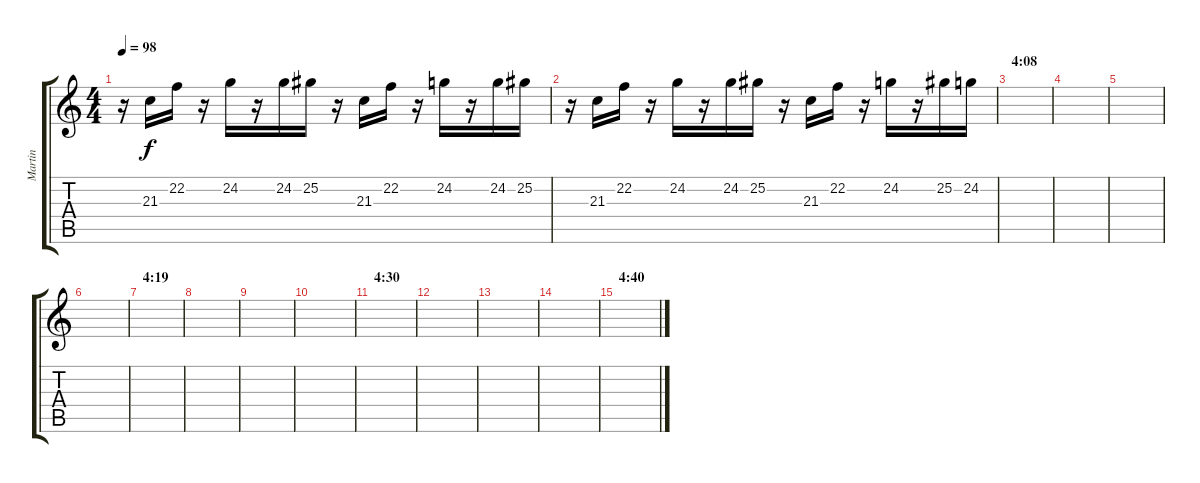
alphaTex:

\track ("Martin" "Martin") {instrument synthbrass1}
\staff {score tabs}
\tuning (C4 G3 Eb3 Bb2 F2 C2) {hide}
\ts (4 4)
\tempo 98
\clef g2
\ks c
r.16{dy f} 21.3.16 22.2.16 r.16 24.2.16 r.16 24.2.16 25.2.16 r.16 21.3.16 22.2.16 r.16 24.2.16 r.16 24.2.16 25.2.16 |
r.16 21.3.16 22.2.16 r.16 24.2.16 r.16 24.2.16 25.2.16 r.16 21.3.16 22.2.16 r.16 24.2.16 r.16 25.2.16 24.2.16 |
\section ("" "4:08")
|
|
|
|
\section ("" "4:19")
|
|
|
|
\section ("" "4:30")
|
|
|
|
\section ("" "4:40")
